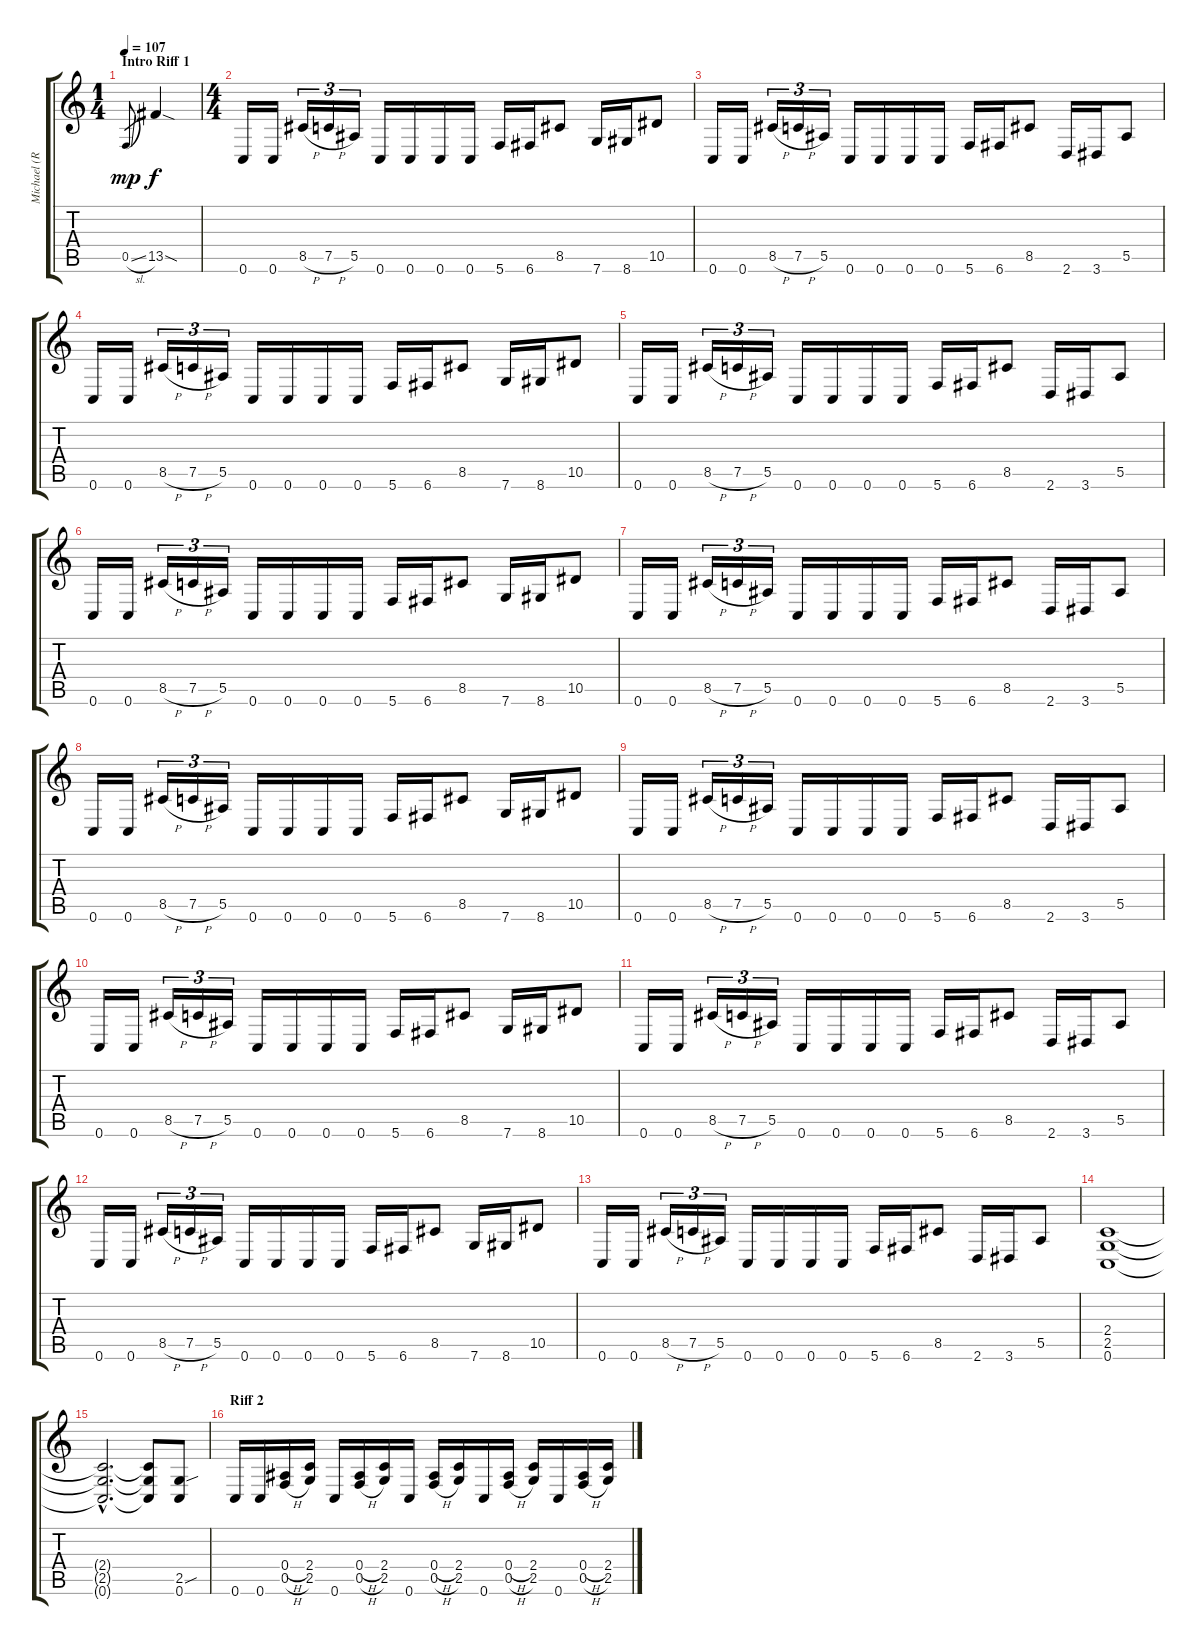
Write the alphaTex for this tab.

\track ("Michael (R)" "Michael (R") {instrument overdrivenguitar}
\staff {score tabs}
\tuning (C4 G3 Eb3 Bb2 F2 C2) {hide}
\ts (1 4)
\section ("" "Intro Riff 1")
\tempo 107
\clef g2
\ks c
0.5{sl}.8{gr dy mp instrument overdrivenguitar} 13.5{sod}.4{dy f} |
\ts (4 4)
0.6.16 0.6.16 8.5{h}.16{tu (3 2)} 7.5{h}.16{tu (3 2)} 5.5.16{tu (3 2)} 0.6.16 0.6.16 0.6.16 0.6.16 5.6.16 6.6.16 8.5.8 7.6.16 8.6.16 10.5.8 |
0.6.16 0.6.16 8.5{h}.16{tu (3 2)} 7.5{h}.16{tu (3 2)} 5.5.16{tu (3 2)} 0.6.16 0.6.16 0.6.16 0.6.16 5.6.16 6.6.16 8.5.8 2.6.16 3.6.16 5.5.8 |
0.6.16 0.6.16 8.5{h}.16{tu (3 2)} 7.5{h}.16{tu (3 2)} 5.5.16{tu (3 2)} 0.6.16 0.6.16 0.6.16 0.6.16 5.6.16 6.6.16 8.5.8 7.6.16 8.6.16 10.5.8 |
0.6.16 0.6.16 8.5{h}.16{tu (3 2)} 7.5{h}.16{tu (3 2)} 5.5.16{tu (3 2)} 0.6.16 0.6.16 0.6.16 0.6.16 5.6.16 6.6.16 8.5.8 2.6.16 3.6.16 5.5.8 |
0.6.16 0.6.16 8.5{h}.16{tu (3 2)} 7.5{h}.16{tu (3 2)} 5.5.16{tu (3 2)} 0.6.16 0.6.16 0.6.16 0.6.16 5.6.16 6.6.16 8.5.8 7.6.16 8.6.16 10.5.8 |
0.6.16 0.6.16 8.5{h}.16{tu (3 2)} 7.5{h}.16{tu (3 2)} 5.5.16{tu (3 2)} 0.6.16 0.6.16 0.6.16 0.6.16 5.6.16 6.6.16 8.5.8 2.6.16 3.6.16 5.5.8 |
0.6.16 0.6.16 8.5{h}.16{tu (3 2)} 7.5{h}.16{tu (3 2)} 5.5.16{tu (3 2)} 0.6.16 0.6.16 0.6.16 0.6.16 5.6.16 6.6.16 8.5.8 7.6.16 8.6.16 10.5.8 |
0.6.16 0.6.16 8.5{h}.16{tu (3 2)} 7.5{h}.16{tu (3 2)} 5.5.16{tu (3 2)} 0.6.16 0.6.16 0.6.16 0.6.16 5.6.16 6.6.16 8.5.8 2.6.16 3.6.16 5.5.8 |
0.6.16 0.6.16 8.5{h}.16{tu (3 2)} 7.5{h}.16{tu (3 2)} 5.5.16{tu (3 2)} 0.6.16 0.6.16 0.6.16 0.6.16 5.6.16 6.6.16 8.5.8 7.6.16 8.6.16 10.5.8 |
0.6.16 0.6.16 8.5{h}.16{tu (3 2)} 7.5{h}.16{tu (3 2)} 5.5.16{tu (3 2)} 0.6.16 0.6.16 0.6.16 0.6.16 5.6.16 6.6.16 8.5.8 2.6.16 3.6.16 5.5.8 |
0.6.16 0.6.16 8.5{h}.16{tu (3 2)} 7.5{h}.16{tu (3 2)} 5.5.16{tu (3 2)} 0.6.16 0.6.16 0.6.16 0.6.16 5.6.16 6.6.16 8.5.8 7.6.16 8.6.16 10.5.8 |
0.6.16 0.6.16 8.5{h}.16{tu (3 2)} 7.5{h}.16{tu (3 2)} 5.5.16{tu (3 2)} 0.6.16 0.6.16 0.6.16 0.6.16 5.6.16 6.6.16 8.5.8 2.6.16 3.6.16 5.5.8 |
(2.4 2.5 0.6).1 |
(2.4{hac t} 2.5{hac t} 0.6{hac t}).2{d} (2.4{t} 2.5{t} 0.6{t}).8 (2.5{sou} 0.6).8 |
\section ("" "Riff 2")
0.6.16 0.6.16 (0.4{h} 0.5{h}).16 (2.4 2.5).16 0.6.16 (0.4{h} 0.5{h}).16 (2.4 2.5).16 0.6.16 (0.4{h} 0.5{h}).16 (2.4 2.5).16 0.6.16 (0.4{h} 0.5{h}).16 (2.4 2.5).16 0.6.16 (0.4{h} 0.5{h}).16 (2.4 2.5).16
